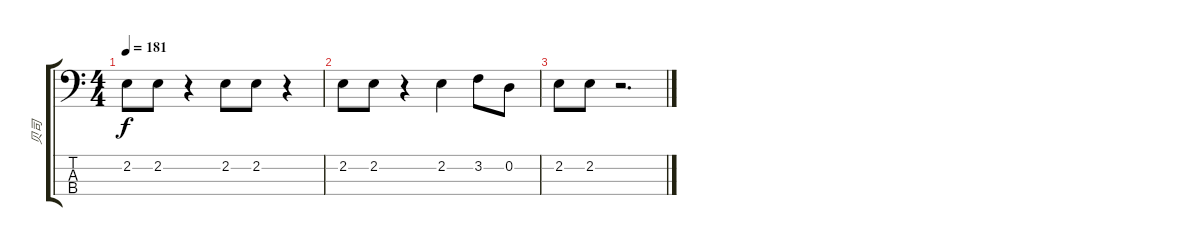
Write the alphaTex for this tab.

\track ("贝司" "贝司") {instrument electricbassfinger}
\staff {score tabs}
\tuning (G2 D2 A1 E1) {hide}
\ts (4 4)
\tempo 181
\clef f4
\ks c
2.2.8{dy f} 2.2.8 r.4 2.2.8 2.2.8 r.4 |
2.2.8 2.2.8 r.4 2.2.4 3.2.8 0.2.8 |
2.2.8 2.2.8 r.2{d}
